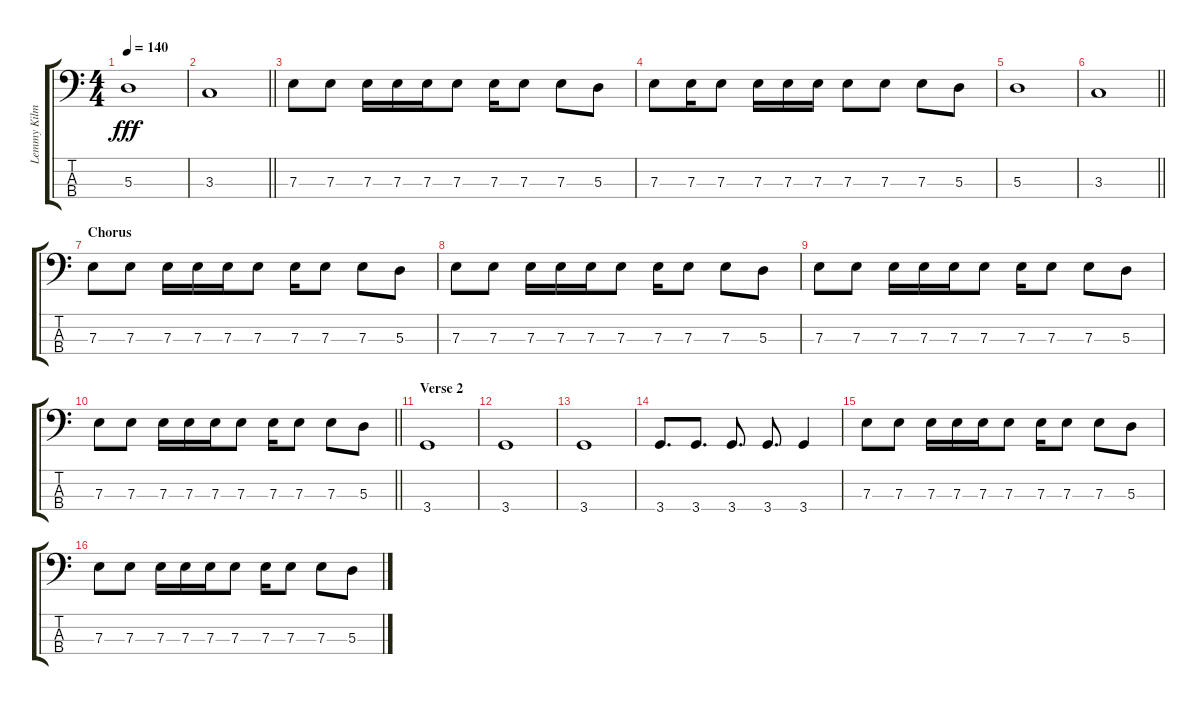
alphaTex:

\track ("Lemmy Kilmister (bass)" "Lemmy Kilm") {instrument distortionguitar}
\staff {score tabs}
\tuning (G2 D2 A1 E1) {hide}
\ts (4 4)
\tempo 140
\clef f4
\ks c
5.3.1{dy fff} |
\barLineRight lightlight
3.3.1 |
7.3.8 7.3.8 7.3.16 7.3.16 7.3.16 7.3.8 7.3.16 7.3.8 7.3.8 5.3.8 |
7.3.8 7.3.16 7.3.8 7.3.16 7.3.16 7.3.16 7.3.8 7.3.8 7.3.8 5.3.8 |
5.3.1 |
\barLineRight lightlight
3.3.1 |
\section ("" "Chorus")
7.3.8 7.3.8 7.3.16 7.3.16 7.3.16 7.3.8 7.3.16 7.3.8 7.3.8 5.3.8 |
7.3.8 7.3.8 7.3.16 7.3.16 7.3.16 7.3.8 7.3.16 7.3.8 7.3.8 5.3.8 |
7.3.8 7.3.8 7.3.16 7.3.16 7.3.16 7.3.8 7.3.16 7.3.8 7.3.8 5.3.8 |
\barLineRight lightlight
7.3.8 7.3.8 7.3.16 7.3.16 7.3.16 7.3.8 7.3.16 7.3.8 7.3.8 5.3.8 |
\section ("" "Verse 2")
3.4.1 |
3.4.1 |
3.4.1 |
3.4.8{d} 3.4.8{d} 3.4.8{d} 3.4.8{d} 3.4.4 |
7.3.8 7.3.8 7.3.16 7.3.16 7.3.16 7.3.8 7.3.16 7.3.8 7.3.8 5.3.8 |
7.3.8 7.3.8 7.3.16 7.3.16 7.3.16 7.3.8 7.3.16 7.3.8 7.3.8 5.3.8
